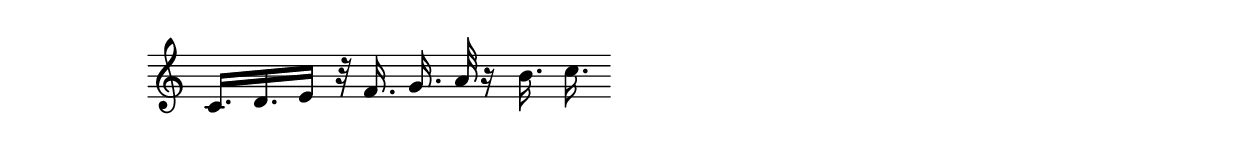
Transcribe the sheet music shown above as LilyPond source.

#(ly:set-option 'midi-extension "mid")
\version "2.12.3"
\include "english.ly"
\header{


}
%{

%}
melody = {
\once \override Staff.TimeSignature #'stencil = ##f
\clef treble
\key c \major
\cadenzaOn


  c'16.[ d'16. e'16] r32 f'16. g'16. a'32 r16 b'16. c''16.  
 
}


text = \lyricmode {
        
}

\score{

<<
\new Voice = "one" {
\melody
}
\new Lyrics \lyricsto "one" \text
>>
\layout {
\context {
\Score
}
}
\midi {
\context {
\Score
tempoWholesPerMinute = #(ly:make-moment 200 4)
}
}
}